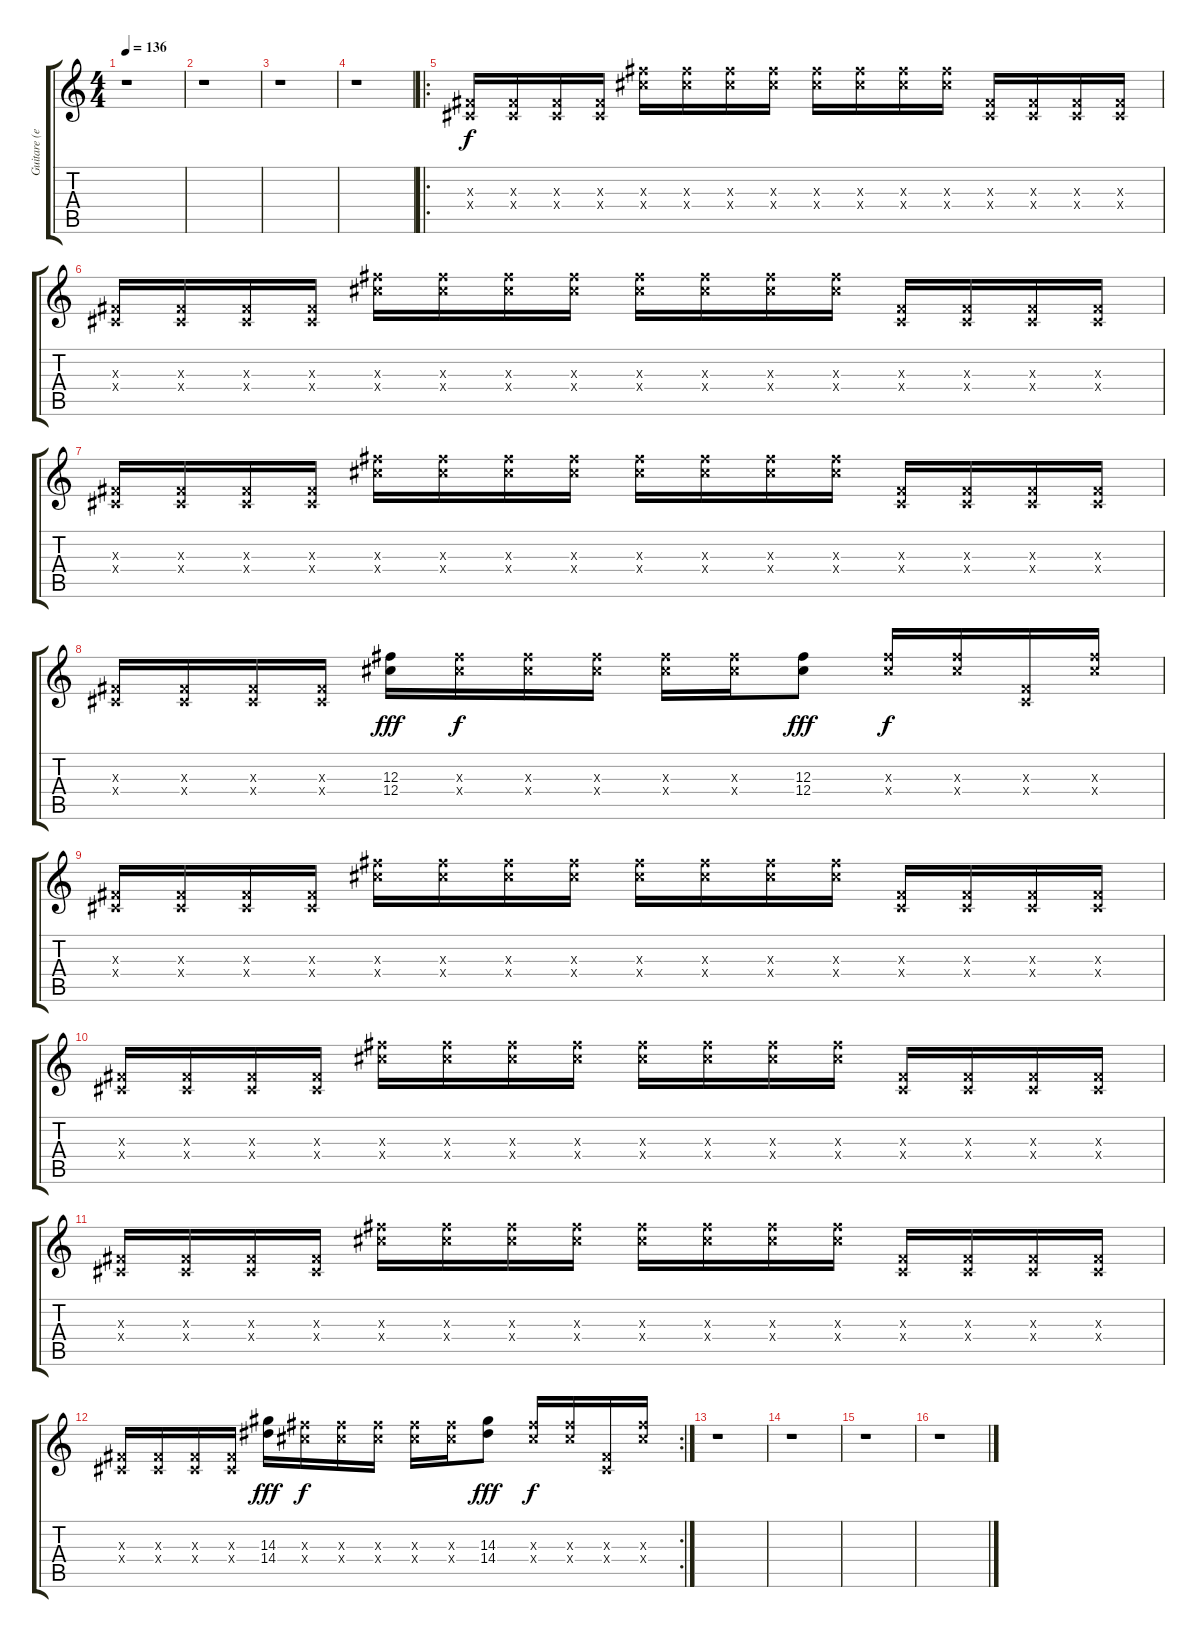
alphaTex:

\track ("Guitare (echo)" "Guitare (e") {instrument overdrivenguitar}
\staff {score tabs}
\tuning (Eb4 Bb3 Gb3 Db3 Ab2 Eb2) {hide}
\ts (4 4)
\tempo 136
\clef g2
\ks c
r.1{dy f} |
r.1 |
r.1 |
r.1 |
\ro
(0.3{x} 0.4{x}).16 (0.3{x} 0.4{x}).16 (0.3{x} 0.4{x}).16 (0.3{x} 0.4{x}).16 (12.3{x} 12.4{x}).16 (12.3{x} 12.4{x}).16 (12.3{x} 12.4{x}).16 (12.3{x} 12.4{x}).16 (12.3{x} 12.4{x}).16 (12.3{x} 12.4{x}).16 (12.3{x} 12.4{x}).16 (12.3{x} 12.4{x}).16 (0.3{x} 0.4{x}).16 (0.3{x} 0.4{x}).16 (0.3{x} 0.4{x}).16 (0.3{x} 0.4{x}).16 |
(0.3{x} 0.4{x}).16 (0.3{x} 0.4{x}).16 (0.3{x} 0.4{x}).16 (0.3{x} 0.4{x}).16 (12.3{x} 12.4{x}).16 (12.3{x} 12.4{x}).16 (12.3{x} 12.4{x}).16 (12.3{x} 12.4{x}).16 (12.3{x} 12.4{x}).16 (12.3{x} 12.4{x}).16 (12.3{x} 12.4{x}).16 (12.3{x} 12.4{x}).16 (0.3{x} 0.4{x}).16 (0.3{x} 0.4{x}).16 (0.3{x} 0.4{x}).16 (0.3{x} 0.4{x}).16 |
(0.3{x} 0.4{x}).16 (0.3{x} 0.4{x}).16 (0.3{x} 0.4{x}).16 (0.3{x} 0.4{x}).16 (12.3{x} 12.4{x}).16 (12.3{x} 12.4{x}).16 (12.3{x} 12.4{x}).16 (12.3{x} 12.4{x}).16 (12.3{x} 12.4{x}).16 (12.3{x} 12.4{x}).16 (12.3{x} 12.4{x}).16 (12.3{x} 12.4{x}).16 (0.3{x} 0.4{x}).16 (0.3{x} 0.4{x}).16 (0.3{x} 0.4{x}).16 (0.3{x} 0.4{x}).16 |
(0.3{x} 0.4{x}).16 (0.3{x} 0.4{x}).16 (0.3{x} 0.4{x}).16 (0.3{x} 0.4{x}).16 (12.3 12.4).16{dy fff} (12.3{x} 12.4{x}).16{dy f} (12.3{x} 12.4{x}).16 (12.3{x} 12.4{x}).16 (12.3{x} 12.4{x}).16 (12.3{x} 12.4{x}).16 (12.3 12.4).8{dy fff} (12.3{x} 12.4{x}).16{dy f} (12.3{x} 12.4{x}).16 (0.3{x} 0.4{x}).16 (12.3{x} 12.4{x}).16 |
(0.3{x} 0.4{x}).16 (0.3{x} 0.4{x}).16 (0.3{x} 0.4{x}).16 (0.3{x} 0.4{x}).16 (12.3{x} 12.4{x}).16 (12.3{x} 12.4{x}).16 (12.3{x} 12.4{x}).16 (12.3{x} 12.4{x}).16 (12.3{x} 12.4{x}).16 (12.3{x} 12.4{x}).16 (12.3{x} 12.4{x}).16 (12.3{x} 12.4{x}).16 (0.3{x} 0.4{x}).16 (0.3{x} 0.4{x}).16 (0.3{x} 0.4{x}).16 (0.3{x} 0.4{x}).16 |
(0.3{x} 0.4{x}).16 (0.3{x} 0.4{x}).16 (0.3{x} 0.4{x}).16 (0.3{x} 0.4{x}).16 (12.3{x} 12.4{x}).16 (12.3{x} 12.4{x}).16 (12.3{x} 12.4{x}).16 (12.3{x} 12.4{x}).16 (12.3{x} 12.4{x}).16 (12.3{x} 12.4{x}).16 (12.3{x} 12.4{x}).16 (12.3{x} 12.4{x}).16 (0.3{x} 0.4{x}).16 (0.3{x} 0.4{x}).16 (0.3{x} 0.4{x}).16 (0.3{x} 0.4{x}).16 |
(0.3{x} 0.4{x}).16 (0.3{x} 0.4{x}).16 (0.3{x} 0.4{x}).16 (0.3{x} 0.4{x}).16 (12.3{x} 12.4{x}).16 (12.3{x} 12.4{x}).16 (12.3{x} 12.4{x}).16 (12.3{x} 12.4{x}).16 (12.3{x} 12.4{x}).16 (12.3{x} 12.4{x}).16 (12.3{x} 12.4{x}).16 (12.3{x} 12.4{x}).16 (0.3{x} 0.4{x}).16 (0.3{x} 0.4{x}).16 (0.3{x} 0.4{x}).16 (0.3{x} 0.4{x}).16 |
\rc 2
(0.3{x} 0.4{x}).16 (0.3{x} 0.4{x}).16 (0.3{x} 0.4{x}).16 (0.3{x} 0.4{x}).16 (14.3 14.4).16{dy fff} (12.3{x} 12.4{x}).16{dy f} (12.3{x} 12.4{x}).16 (12.3{x} 12.4{x}).16 (12.3{x} 12.4{x}).16 (12.3{x} 12.4{x}).16 (14.3 14.4).8{dy fff} (12.3{x} 12.4{x}).16{dy f} (12.3{x} 12.4{x}).16 (0.3{x} 0.4{x}).16 (12.3{x} 12.4{x}).16 |
r.1 |
r.1 |
r.1 |
r.1
